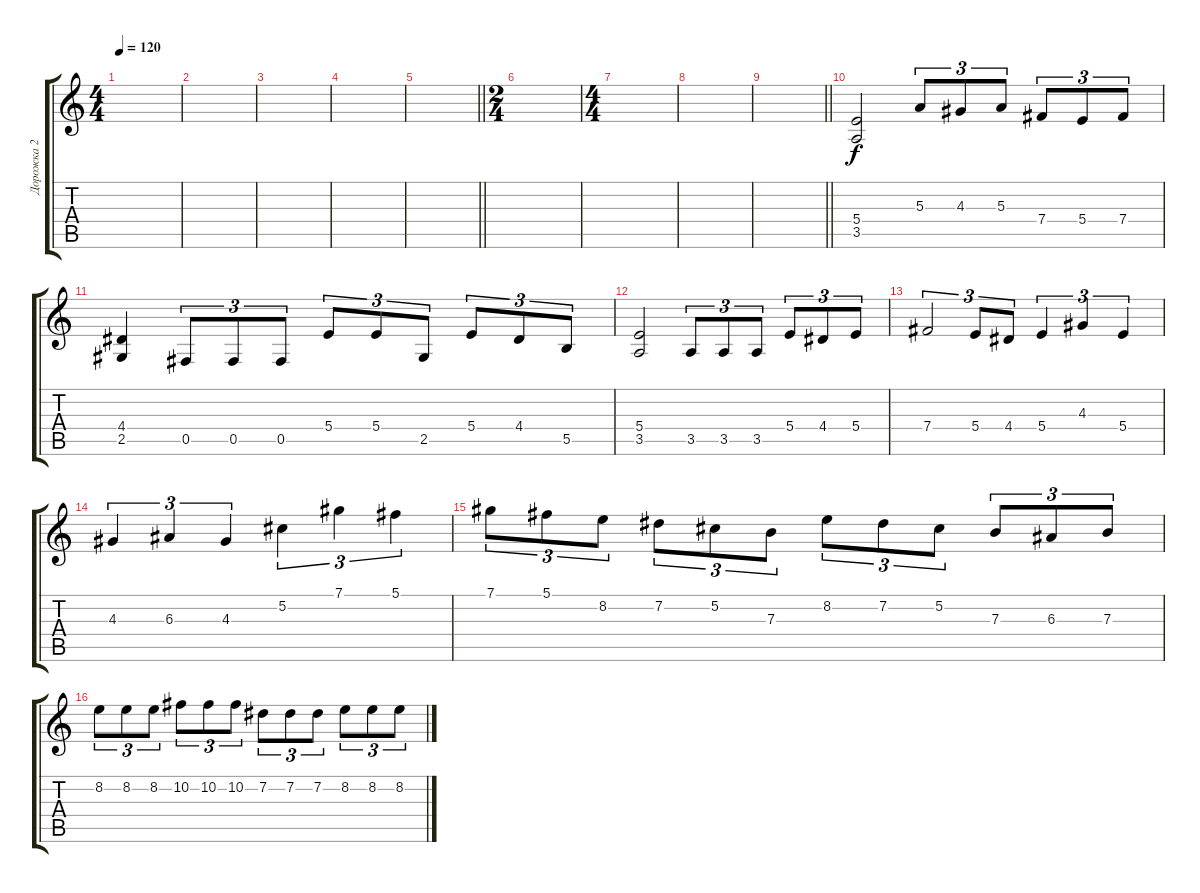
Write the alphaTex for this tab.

\track ("Дорожка 2" "Дорожка 2") {instrument distortionguitar}
\staff {score tabs}
\tuning (Db4 Ab3 E3 B2 Gb2 B1) {hide}
\ts (4 4)
\tempo 120
\clef g2
\ks c
|
|
|
|
\barLineRight lightlight
|
\ts (2 4)
\section ("" " ")
|
\ts (4 4)
|
|
\barLineRight lightlight
|
\section ("" " ")
(5.4 3.5).2 5.3.8{tu (3 2)} 4.3.8{tu (3 2)} 5.3.8{tu (3 2)} 7.4.8{tu (3 2)} 5.4.8{tu (3 2)} 7.4.8{tu (3 2)} |
(4.4 2.5).4 0.5.8{tu (3 2)} 0.5.8{tu (3 2)} 0.5.8{tu (3 2)} 5.4.8{tu (3 2)} 5.4.8{tu (3 2)} 2.5.8{tu (3 2)} 5.4.8{tu (3 2)} 4.4.8{tu (3 2)} 5.5.8{tu (3 2)} |
(5.4 3.5).2 3.5.8{tu (3 2)} 3.5.8{tu (3 2)} 3.5.8{tu (3 2)} 5.4.8{tu (3 2)} 4.4.8{tu (3 2)} 5.4.8{tu (3 2)} |
7.4.2{tu (3 2)} 5.4.8{tu (3 2)} 4.4.8{tu (3 2)} 5.4.4{tu (3 2)} 4.3.4{tu (3 2)} 5.4.4{tu (3 2)} |
4.3.4{tu (3 2)} 6.3.4{tu (3 2)} 4.3.4{tu (3 2)} 5.2.4{tu (3 2)} 7.1.4{tu (3 2)} 5.1.4{tu (3 2)} |
7.1.8{tu (3 2)} 5.1.8{tu (3 2)} 8.2.8{tu (3 2)} 7.2.8{tu (3 2)} 5.2.8{tu (3 2)} 7.3.8{tu (3 2)} 8.2.8{tu (3 2)} 7.2.8{tu (3 2)} 5.2.8{tu (3 2)} 7.3.8{tu (3 2)} 6.3.8{tu (3 2)} 7.3.8{tu (3 2)} |
8.2.8{tu (3 2)} 8.2.8{tu (3 2)} 8.2.8{tu (3 2)} 10.2.8{tu (3 2)} 10.2.8{tu (3 2)} 10.2.8{tu (3 2)} 7.2.8{tu (3 2)} 7.2.8{tu (3 2)} 7.2.8{tu (3 2)} 8.2.8{tu (3 2)} 8.2.8{tu (3 2)} 8.2.8{tu (3 2)}
